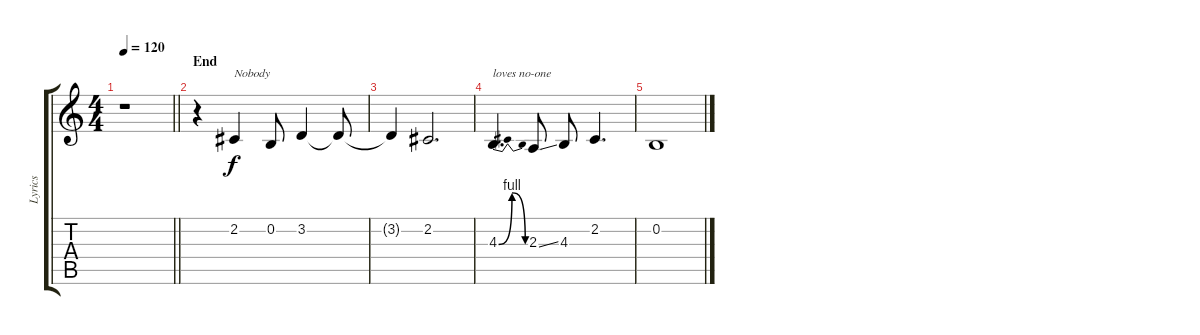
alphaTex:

\track ("Lyrics" "Lyrics") {instrument choiraahs}
\staff {score tabs}
\tuning (E4 B3 G3 D3 A2 E2) {hide}
\ts (4 4)
\tempo 120
\clef g2
\barLineRight lightlight
\ks c
r.1{dy f} |
\section ("" "End")
r.4 2.2.4{txt "Nobody"} 0.2.8 3.2.4 3.2{t}.8 |
3.2{t}.4 2.2.2{d} |
4.3{be (bendrelease 0 0 30 4 30 4 60 0)}.4{d txt "loves no-one"} 2.3{ss}.8 4.3.8 2.2.4{d} |
0.2.1
